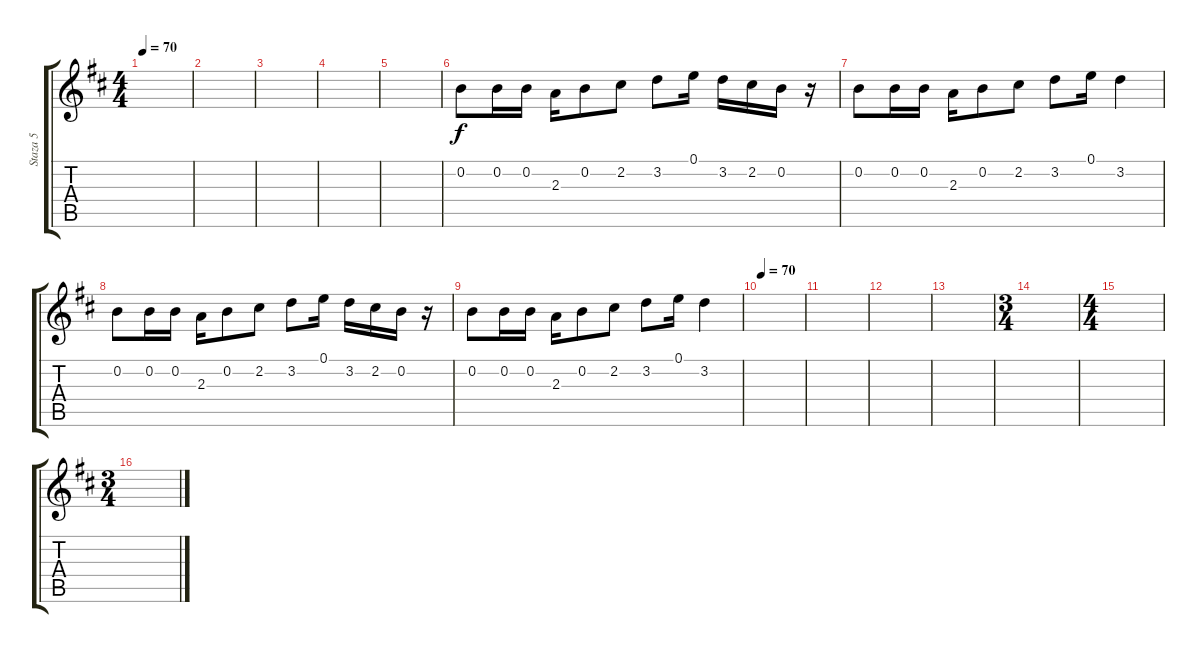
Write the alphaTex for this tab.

\track ("Staza 5" "Staza 5") {instrument acousticguitarsteel}
\staff {score tabs}
\tuning (E4 B3 G3 D3 A2 E2) {hide}
\ts (4 4)
\tempo 70
\clef g2
\ks bminor
|
|
|
|
|
0.2.8 0.2.16 0.2.16 2.3.16 0.2.8 2.2.8 3.2.8 0.1.16 3.2.16 2.2.16 0.2.16 r.16 |
0.2.8 0.2.16 0.2.16 2.3.16 0.2.8 2.2.8 3.2.8 0.1.16 3.2.4 |
0.2.8 0.2.16 0.2.16 2.3.16 0.2.8 2.2.8 3.2.8 0.1.16 3.2.16 2.2.16 0.2.16 r.16 |
0.2.8 0.2.16 0.2.16 2.3.16 0.2.8 2.2.8 3.2.8 0.1.16 3.2.4 |
\tempo 70
|
|
|
|
\ts (3 4)
|
\ts (4 4)
|
\ts (3 4)
